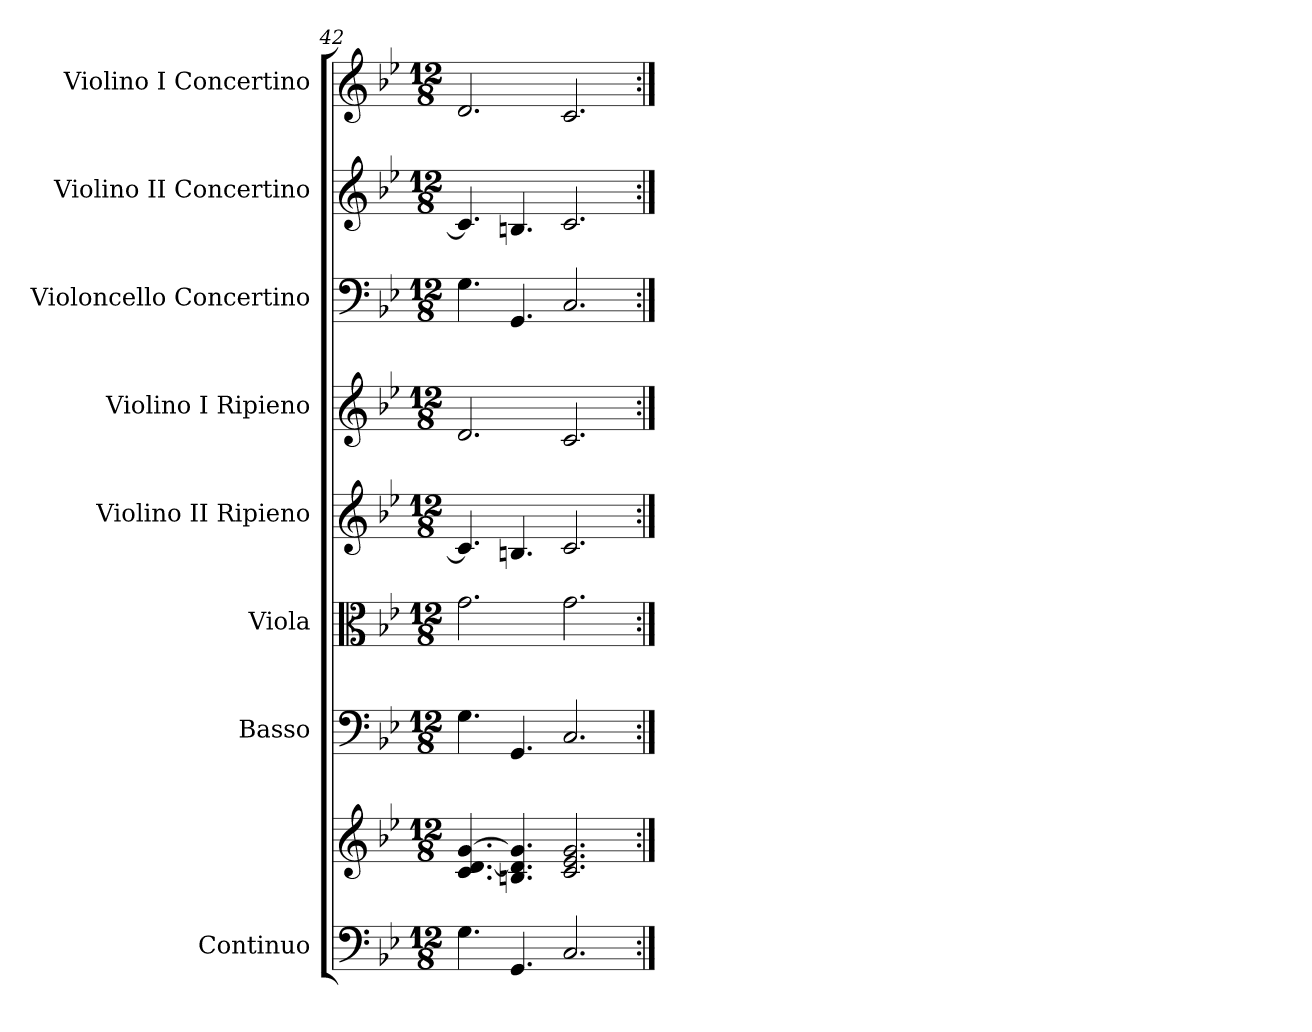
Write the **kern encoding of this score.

**kern	**kern	**kern	**kern	**kern	**kern	**kern	**kern	**kern
*part8	*part8	*part7	*part6	*part5	*part4	*part3	*part2	*part1
*staff9	*staff8	*staff7	*staff6	*staff5	*staff4	*staff3	*staff2	*staff1
*I"Continuo	*	*I"Basso	*I"Viola	*I"Violino II Ripieno	*I"Violino I Ripieno	*I"Violoncello Concertino	*I"Violino II Concertino	*I"Violino I Concertino
*	*	*	*	*	*	*I'Vc	*I'Vln	*I'Vln
*clefF4	*clefG2	*clefF4	*clefC3	*clefG2	*clefG2	*clefF4	*clefG2	*clefG2
*k[b-e-]	*k[b-e-]	*k[b-e-]	*k[b-e-]	*k[b-e-]	*k[b-e-]	*k[b-e-]	*k[b-e-]	*k[b-e-]
*M12/8	*M12/8	*M12/8	*M12/8	*M12/8	*M12/8	*M12/8	*M12/8	*M12/8
=42	=42	=42	=42	=42	=42	=42	=42	=42
4.G\	4.c/ [4.d/ [4.g/	4.G\	2.g\	4.c/]	2.d/	4.G\	4.c/]	2.d/
4.GG/	4.Bn/ 4.d/] 4.g/]	4.GG/	.	4.Bn/	.	4.GG/	4.Bn/	.
2.C/	2.c/ 2.e-/ 2.g/	2.C/	2.g\	2.c/	2.c/	2.C/	2.c/	2.c/
=:|!	=:|!	=:|!	=:|!	=:|!	=:|!	=:|!	=:|!	=:|!
*-	*-	*-	*-	*-	*-	*-	*-	*-
